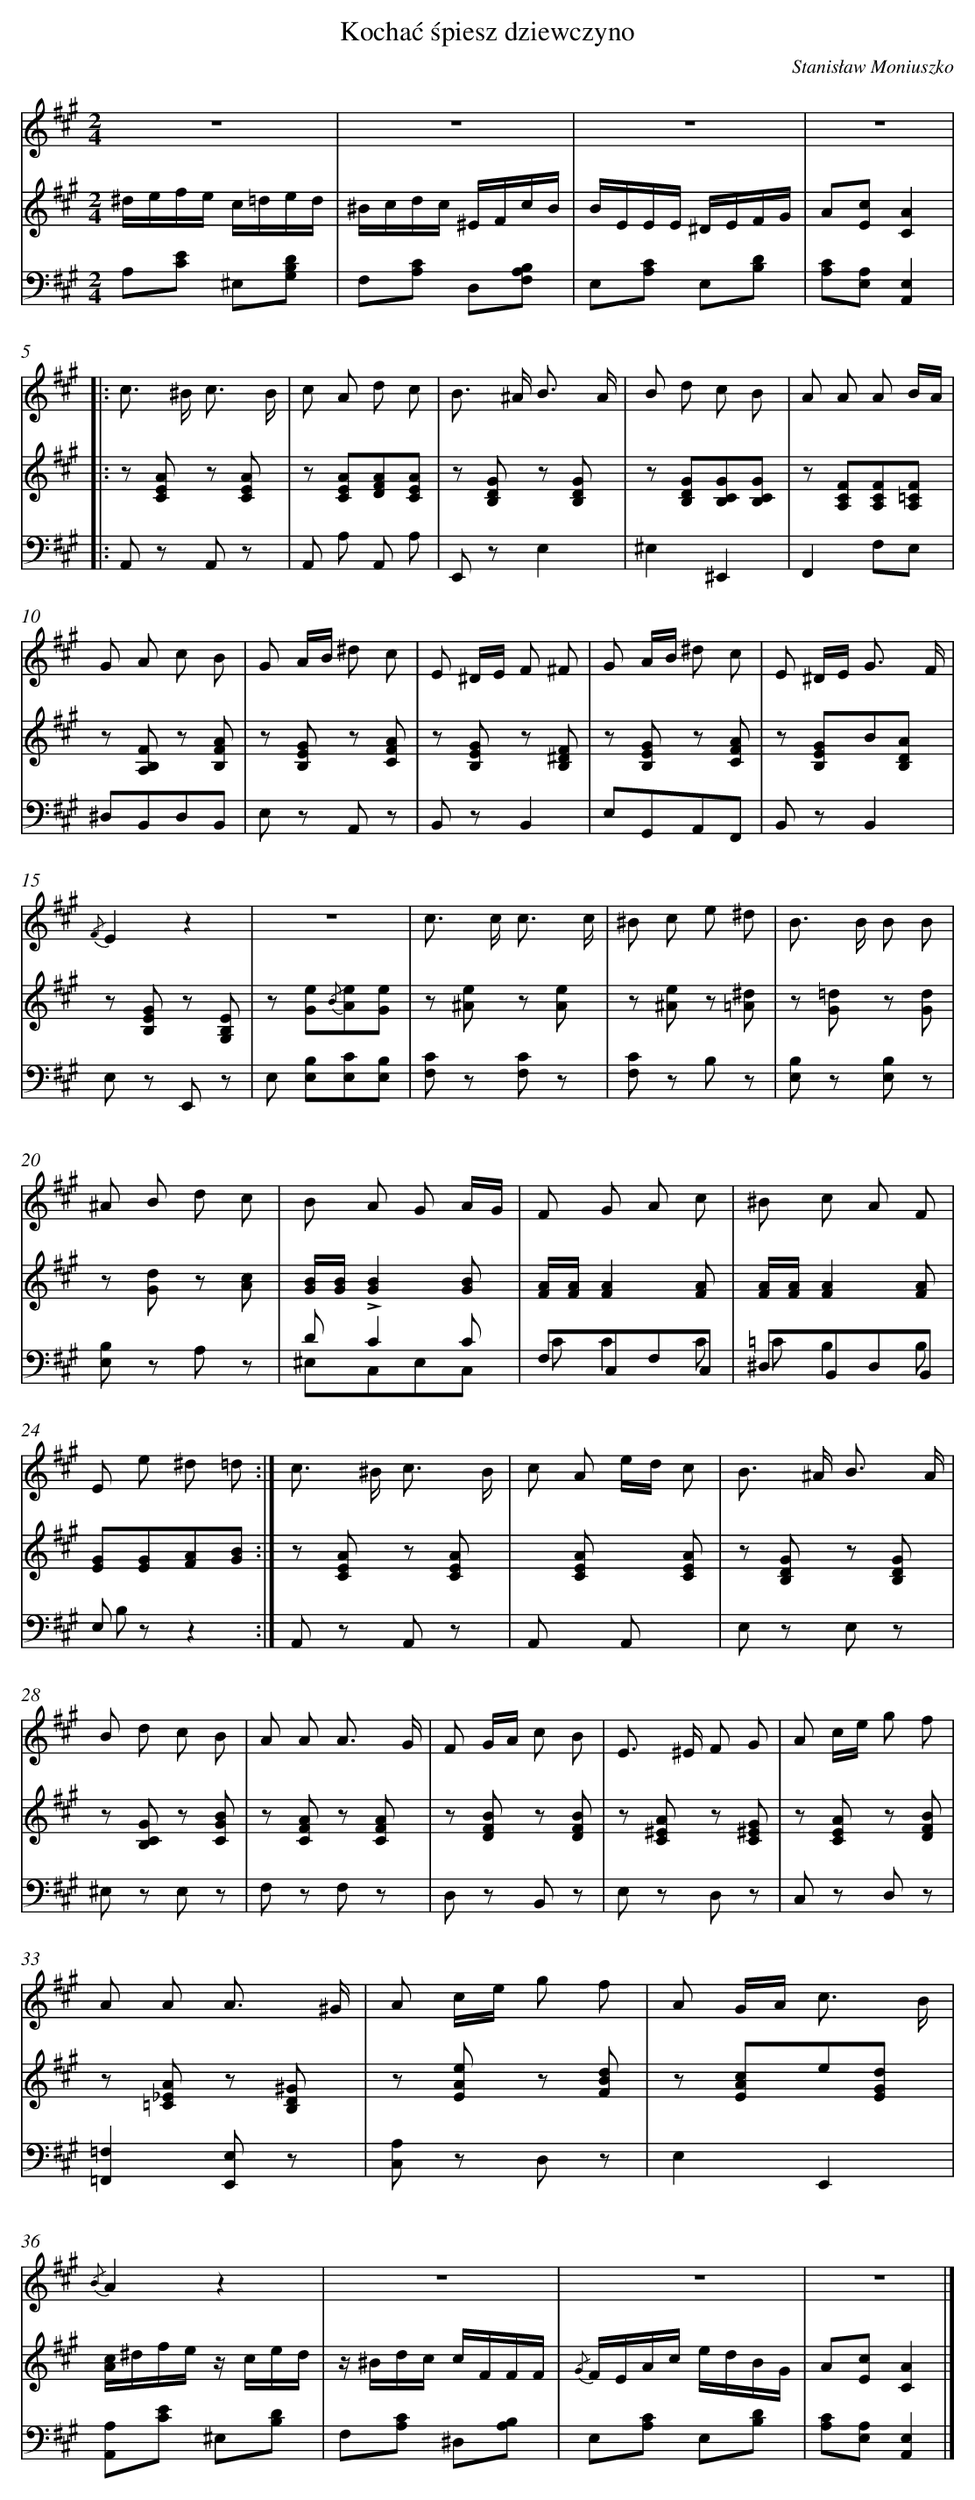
X:1
T: Kochać śpiesz dziewczyno
C: Stanisław Moniuszko
L: 1/8
M: 2/4
V: 1 clef=treble
V: 2 clef=treble
V: 3 clef=bass
K: A
[V:1] z4 |
[V:2] ^d/e/f/e/ c/=d/e/d/ |
[V:3] A,[CE] ^E,[G,B,D] |
[V:1] z4 |
[V:2] ^B/c/d/c/ ^E/F/c/B/ |
[V:3] F,[A,C] D,[F,A,B,] |
[V:1] z4 |
[V:2] B/E/E/E/ ^D/E/F/G/ |
[V:3] E,[A,C] E,[B,D] |
[V:1] z4 ]|:
[V:2] A[Ec][C2A2] ]|:
[V:3] [A,C][E,A,][A,,2E,2] ]|:
[V:1] c> ^B c3/ B/ |
[V:2] z [CEA] z [CEA] |
[V:3] A,, z A,, z |
[V:1] c A d c |
[V:2] z [CEA][DFA][CEA] |
[V:3] A,, A, A,, A, |
[V:1] B> ^A B3/ A/ |
[V:2] z [B,DG] z [B,DG] |
[V:3] E,, zE,2 |
[V:1] B d c B |
[V:2] z [B,DG][B,CG][B,CG] |
[V:3] ^E,2^E,,2 |
[V:1] A A A B/A/ |
[V:2] z [A,CF][A,CF][A,=CF] |
[V:3] F,,2F,E, |
[V:1] G A c B |
[V:2] z [A,B,F] z [B,FA] |
[V:3] ^D,B,,D,B,, |
[V:1] G A/B/ ^d c |
[V:2] z [B,EG] z [CFA] |
[V:3] E, z A,, z |
[V:1] E ^D/E/ F ^F |
[V:2] z [B,EG] z [B,^DF] |
[V:3] B,, zB,,2 |
[V:1] G A/B/ ^d c |
[V:2] z [B,EG] z [CFA] |
[V:3] E,G,,A,,F,, |
[V:1] E ^D/E< G F/ |
[V:2] z [B,EG]B[B,DA] |
[V:3] B,, zB,,2 |
[V:1] {/F}E2z2 |
[V:2] z [B,EG] z [G,B,E] |
[V:3] E, z E,, z |
[V:1] z4 |
[V:2] z [Ge]{/B}[Ae][Ge] |
[V:3] E, [E,B,][E,C][E,B,] |
[V:1] c> c c3/ c/ |
[V:2] z [^Ae] z [Ae] |
[V:3] [F,C] z [F,C] z |
[V:1] ^B c e ^d |
[V:2] z [^Ae] z [=A^d] |
[V:3] [F,C] z B, z |
[V:1] B> B B B |
[V:2] z [G=d] z [Gd] |
[V:3] [E,B,] z [E,B,] z |
[V:1] ^A B d c |
[V:2] z [Gd] z [Ac] |
[V:3] [E,B,] z A, z |
[V:1] B A G A/G/ |
[V:2] [G/B/][G/B/][G2B2][GB] |
[V:3] D!accent!C2C & ^E,C,E,C, |
[V:1] F G A c |
[V:2] [F/A/][F/A/][F2A2][FA] |
[V:3] F,C,F,C, & CC2C |
[V:1] ^B c A F |
[V:2] [F/A/][F/A/][F2A2][FA] |
[V:3] ^D,B,,D,B,, & =CB,2B, |
[V:1] E e ^d =d :|]
[V:2] [EG][EG][FA][GB] :|]
[V:3] E,x3 & B, zz2 :|]
[V:1] c> ^B c3/ B/ |
[V:2] z [CEA] z [CEA] |
[V:3] A,, z A,, z |
[V:1] c A e/d/ c |
[V:2] x [CEA] x [CEA] |
[V:3] A,, x A,, x |
[V:1] B> ^A B3/ A/ |
[V:2] z [B,DG] z [B,DG] |
[V:3] E, z E, z |
[V:1] B d c B |
[V:2] z [B,CG] z [CGB] |
[V:3] ^E, z E, z |
[V:1] A A A3/ G/ |
[V:2] z [CFA] z [CFA] |
[V:3] F, z F, z |
[V:1] F G/A/ c B |
[V:2] z [DFB] z [DFB] |
[V:3] D, z B,, z |
[V:1] E> ^E F G |
[V:2] z [C^EA] z [C^EG] |
[V:3] E, z D, z |
[V:1] A c/e/ g f |
[V:2] z [CEA] z [DFB] |
[V:3] C, z D, z |
[V:1] A A A3/ ^G/ |
[V:2] z [=C_EA] z [B,D^G] |
[V:3] [=F,,2=F,2][E,,E,] z |
[V:1] A c/e/ g f |
[V:2] z [EAe] z [FBd] |
[V:3] [C,A,] z D, z |
[V:1] A G/A< c B/ |
[V:2] z [EAc]e[EGd] |
[V:3] E,2E,,2 |
[V:1] {/B}A2z2 |
[V:2] [A/c/]^d/f/e/ z/ c/e/d/ |
[V:3] [A,,A,][CE] ^E,[B,D] |
[V:1] z4 |
[V:2] z/ ^B/d/c/ c/F/F/F/ |
[V:3] F,[A,C] ^D,[A,B,] |
[V:1] z4 |
[V:2] {/G} F/E/A/c/ e/d/B/G/ |
[V:3] E,[A,C] E,[B,D] |
[V:1] z4 |]
[V:2] A[Ec][C2A2] |]
[V:3] [A,C][E,A,][A,,2E,2] |]
